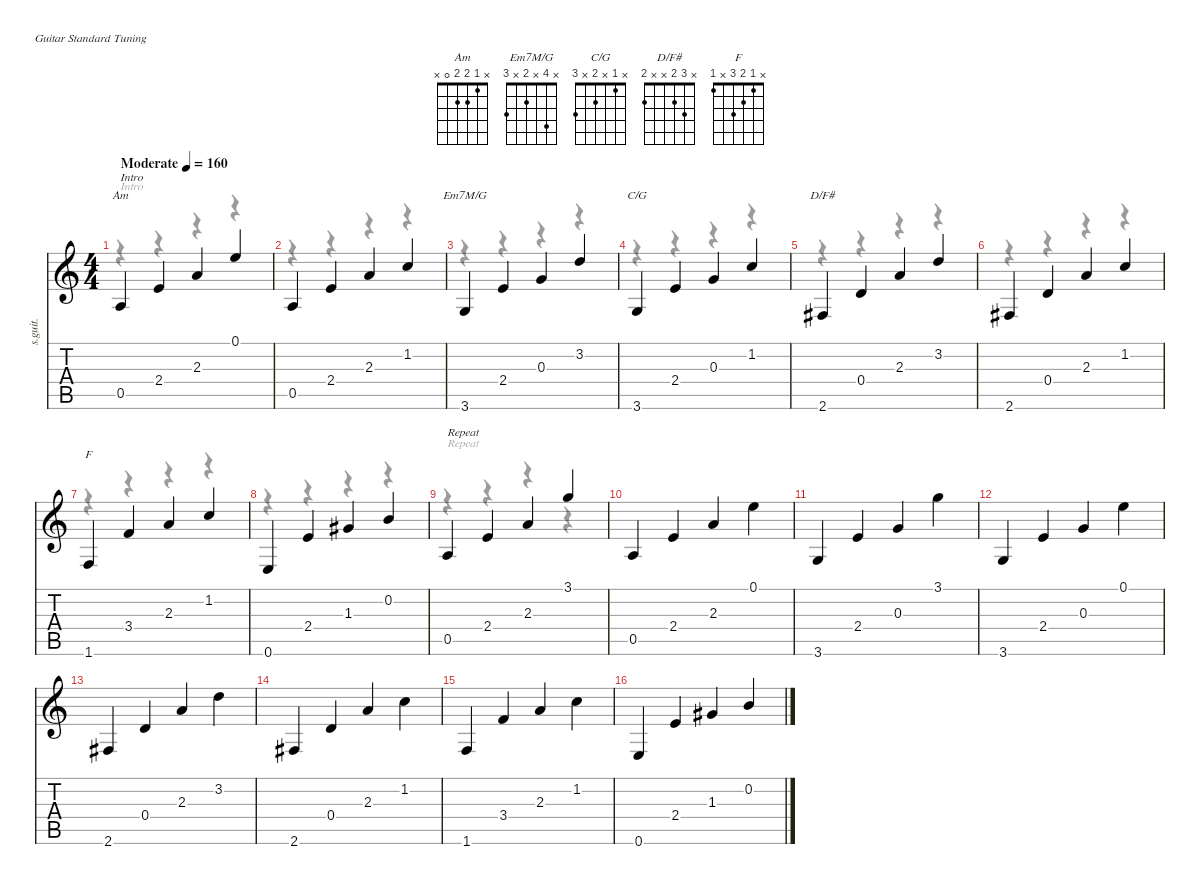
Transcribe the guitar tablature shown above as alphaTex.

\defaultSystemsLayout 4
\hideDynamics
\bracketExtendMode nobrackets
\otherSystemsTrackNameOrientation horizontal
\track ("Track 1" "s.guit.") {instrument acousticguitarsteel}
\staff {score tabs}
\tuning (E4 B3 G3 D3 A2 E2)
\chord ("Am" x 1 2 2 0 x) {showfingering false}
\chord ("Em7M/G" x 4 x 2 x 3) {showfingering false}
\chord ("C/G" x 1 x 2 x 3) {showfingering false}
\chord ("D/F#" x 3 2 x x 2) {showfingering false}
\chord ("F" x 1 2 3 x 1) {showfingering false}
\voice
\ts (4 4)
\beaming (8 2 2 2 2)
\tempo (160 "Moderate")
\clef g2
\ks c
0.5.4{ch "Am" txt "Intro" dy f instrument acousticguitarsteel beam Up} 2.4.4{beam Up} 2.3.4{beam Up} 0.1.4{beam Up} |
0.5.4{beam Up} 2.4.4{beam Up} 2.3.4{beam Up} 1.2.4{beam Up} |
3.6.4{ch "Em7M/G" beam Up} 2.4.4{beam Up} 0.3.4{beam Up} 3.2.4{beam Up} |
3.6.4{ch "C/G" beam Up} 2.4.4{beam Up} 0.3.4{beam Up} 1.2.4{beam Up} |
2.6{acc #}.4{ch "D/F#" beam Up} 0.4.4{beam Up} 2.3.4{beam Up} 3.2.4{beam Up} |
2.6{acc #}.4{beam Up} 0.4.4{beam Up} 2.3.4{beam Up} 1.2.4{beam Up} |
1.6.4{ch "F" beam Up} 3.4.4{beam Up} 2.3.4{beam Up} 1.2.4{beam Up} |
0.6.4{beam Up} 2.4.4{beam Up} 1.3{acc #}.4{beam Up} 0.2.4{beam Up} |
0.5.4{txt "Repeat" dy mf beam Up} 2.4.4{beam Up} 2.3.4{beam Up} 3.1.4{beam Up} |
0.5.4{beam Up} 2.4.4{beam Up} 2.3.4{beam Up} 0.1.4{beam Down} |
3.6.4{beam Up} 2.4.4{beam Up} 0.3.4{beam Up} 3.1.4{beam Down} |
3.6.4{beam Up} 2.4.4{beam Up} 0.3.4{beam Up} 0.1.4{beam Down} |
2.6{acc #}.4{dy f beam Up} 0.4.4{beam Up} 2.3.4{beam Up} 3.2.4{beam Down} |
2.6{acc #}.4{beam Up} 0.4.4{beam Up} 2.3.4{beam Up} 1.2.4{beam Down} |
1.6.4{beam Up} 3.4.4{beam Up} 2.3.4{beam Up} 1.2.4{beam Down} |
0.6.4{beam Up} 2.4.4{beam Up} 1.3{acc #}.4{beam Up} 0.2.4{beam Up}
\voice
\clef g2
\ottava regular
\simile none
\ks c
r.4{txt "Intro" dy mf beam Down} r.4{beam Down} r.4{beam Down} r.4{beam Down} |
r.4{beam Down} r.4{beam Down} r.4{beam Down} r.4{beam Down} |
r.4{beam Down} r.4{beam Down} r.4{beam Down} r.4{beam Down} |
r.4{beam Down} r.4{beam Down} r.4{beam Down} r.4{beam Down} |
r.4{beam Down} r.4{beam Down} r.4{beam Down} r.4{beam Down} |
r.4{beam Down} r.4{beam Down} r.4{beam Down} r.4{beam Down} |
r.4{beam Down} r.4{beam Down} r.4{beam Down} r.4{beam Down} |
r.4{beam Down} r.4{beam Down} r.4{beam Down} r.4{beam Down} |
r.4{txt "Repeat" beam Down} r.4{beam Down} r.4{beam Down} r.4{beam Down} |
|
|
|
|
|
|
